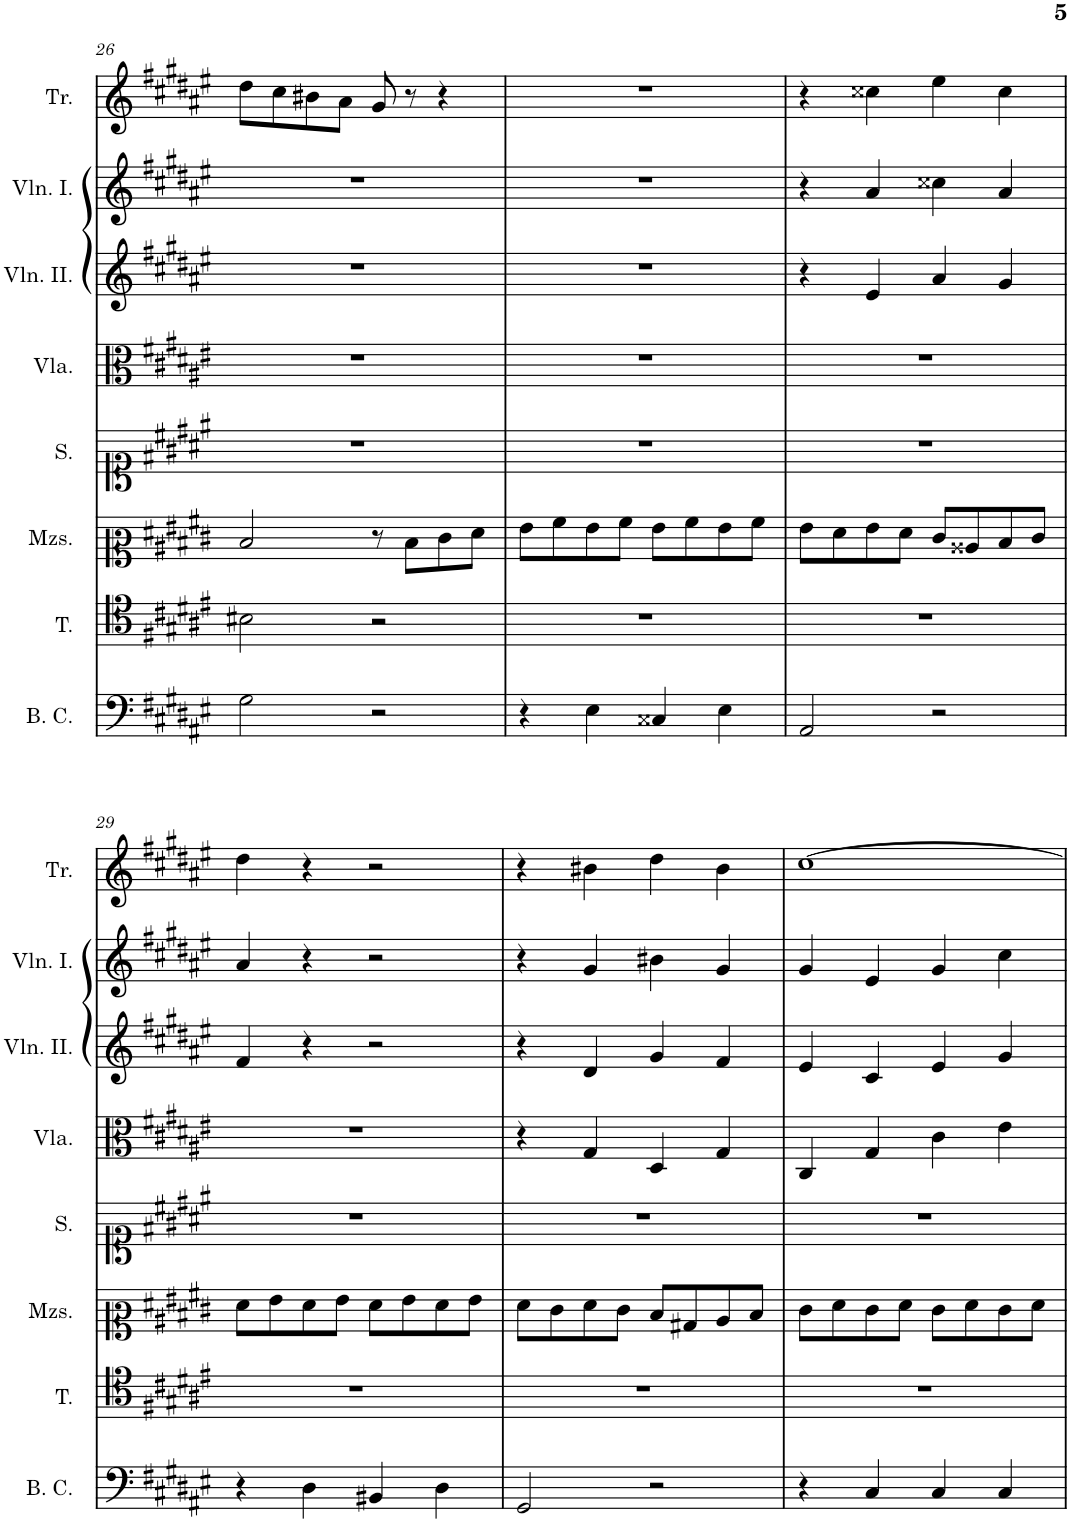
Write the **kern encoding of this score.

**kern	**kern	**kern	**kern	**kern	**kern	**kern	**kern
*part8	*part7	*part6	*part5	*part4	*part3	*part2	*part1
*staff8	*staff7	*staff6	*staff5	*staff4	*staff3	*staff2	*staff1
*I"Basso Continuo.	*I"Tenor.	*I"Mezzo-soprano.	*I"Soprano.	*I"Viola.	*I"Violino II.	*I"Violino I.	*I"Tromba.
*I'B. C.	*I'T.	*I'Mzs.	*I'S.	*I'Vla.	*I'Vln. II.	*I'Vln. I.	*I'Tr.
!!LO:PB:g=z
*clefF4	*clefC4	*clefC2	*clefC1	*clefC3	*clefG2	*clefG2	*clefG2
*k[f#c#g#d#a#e#]	*k[f#c#g#d#a#e#]	*k[f#c#g#d#a#e#]	*k[f#c#g#d#a#e#]	*k[f#c#g#d#a#e#]	*k[f#c#g#d#a#e#]	*k[f#c#g#d#a#e#]	*k[f#c#g#d#a#e#]
*M2/2	*M2/2	*M2/2	*M2/2	*M2/2	*M2/2	*M2/2	*M2/2
=26	=26	=26	=26	=26	=26	=26	=26
2G#\	2B#X\	2d#/	1r	1r	1r	1r	8dd#\L
.	.	.	.	.	.	.	8cc#\
.	.	.	.	.	.	.	8b#X\
.	.	.	.	.	.	.	8a#\J
2r	2r	8r	.	.	.	.	8g#/
.	.	8d#\L	.	.	.	.	8r
.	.	8e#\	.	.	.	.	4r
.	.	8f#\J	.	.	.	.	.
=27	=27	=27	=27	=27	=27	=27	=27
4r	1r	8g#\L	1r	1r	1r	1r	1r
.	.	8a#\	.	.	.	.	.
4E#\	.	8g#\	.	.	.	.	.
.	.	8a#\J	.	.	.	.	.
4C##X/	.	8g#\L	.	.	.	.	.
.	.	8a#\	.	.	.	.	.
4E#\	.	8g#\	.	.	.	.	.
.	.	8a#\J	.	.	.	.	.
=28	=28	=28	=28	=28	=28	=28	=28
2AA#/	1r	8g#\L	1r	1r	4r	4r	4r
.	.	8f#\	.	.	.	.	.
.	.	8g#\	.	.	4e#/	4a#/	4cc##X\
.	.	8f#\J	.	.	.	.	.
2r	.	8e#/L	.	.	4a#/	4cc##X\	4ee#\
.	.	8c##X/	.	.	.	.	.
.	.	8d#/	.	.	4g#/	4a#/	4cc##\
.	.	8e#/J	.	.	.	.	.
!!LO:LB:g=z
=29	=29	=29	=29	=29	=29	=29	=29
4r	1r	8f#\L	1r	1r	4f#/	4a#/	4dd#\
.	.	8g#\	.	.	.	.	.
4D#\	.	8f#\	.	.	4r	4r	4r
.	.	8g#\J	.	.	.	.	.
4BB#X/	.	8f#\L	.	.	2r	2r	2r
.	.	8g#\	.	.	.	.	.
4D#\	.	8f#\	.	.	.	.	.
.	.	8g#\J	.	.	.	.	.
=30	=30	=30	=30	=30	=30	=30	=30
2GG#/	1r	8f#\L	1r	4r	4r	4r	4r
.	.	8e#\	.	.	.	.	.
.	.	8f#\	.	4G#/	4d#/	4g#/	4b#X\
.	.	8e#\J	.	.	.	.	.
2r	.	8d#/L	.	4D#/	4g#/	4b#X\	4dd#\
.	.	8B#X/	.	.	.	.	.
.	.	8c#/	.	4G#/	4f#/	4g#/	4b#\
.	.	8d#/J	.	.	.	.	.
=31	=31	=31	=31	=31	=31	=31	=31
4r	1r	8e#\L	1r	4C#/	4e#/	4g#/	[1cc#
.	.	8f#\	.	.	.	.	.
4C#/	.	8e#\	.	4G#/	4c#/	4e#/	.
.	.	8f#\J	.	.	.	.	.
4C#/	.	8e#\L	.	4c#\	4e#/	4g#/	.
.	.	8f#\	.	.	.	.	.
4C#/	.	8e#\	.	4e#\	4g#/	4cc#\	.
.	.	8f#\J	.	.	.	.	.
=	=	=	=	=	=	=	=
*-	*-	*-	*-	*-	*-	*-	*-
